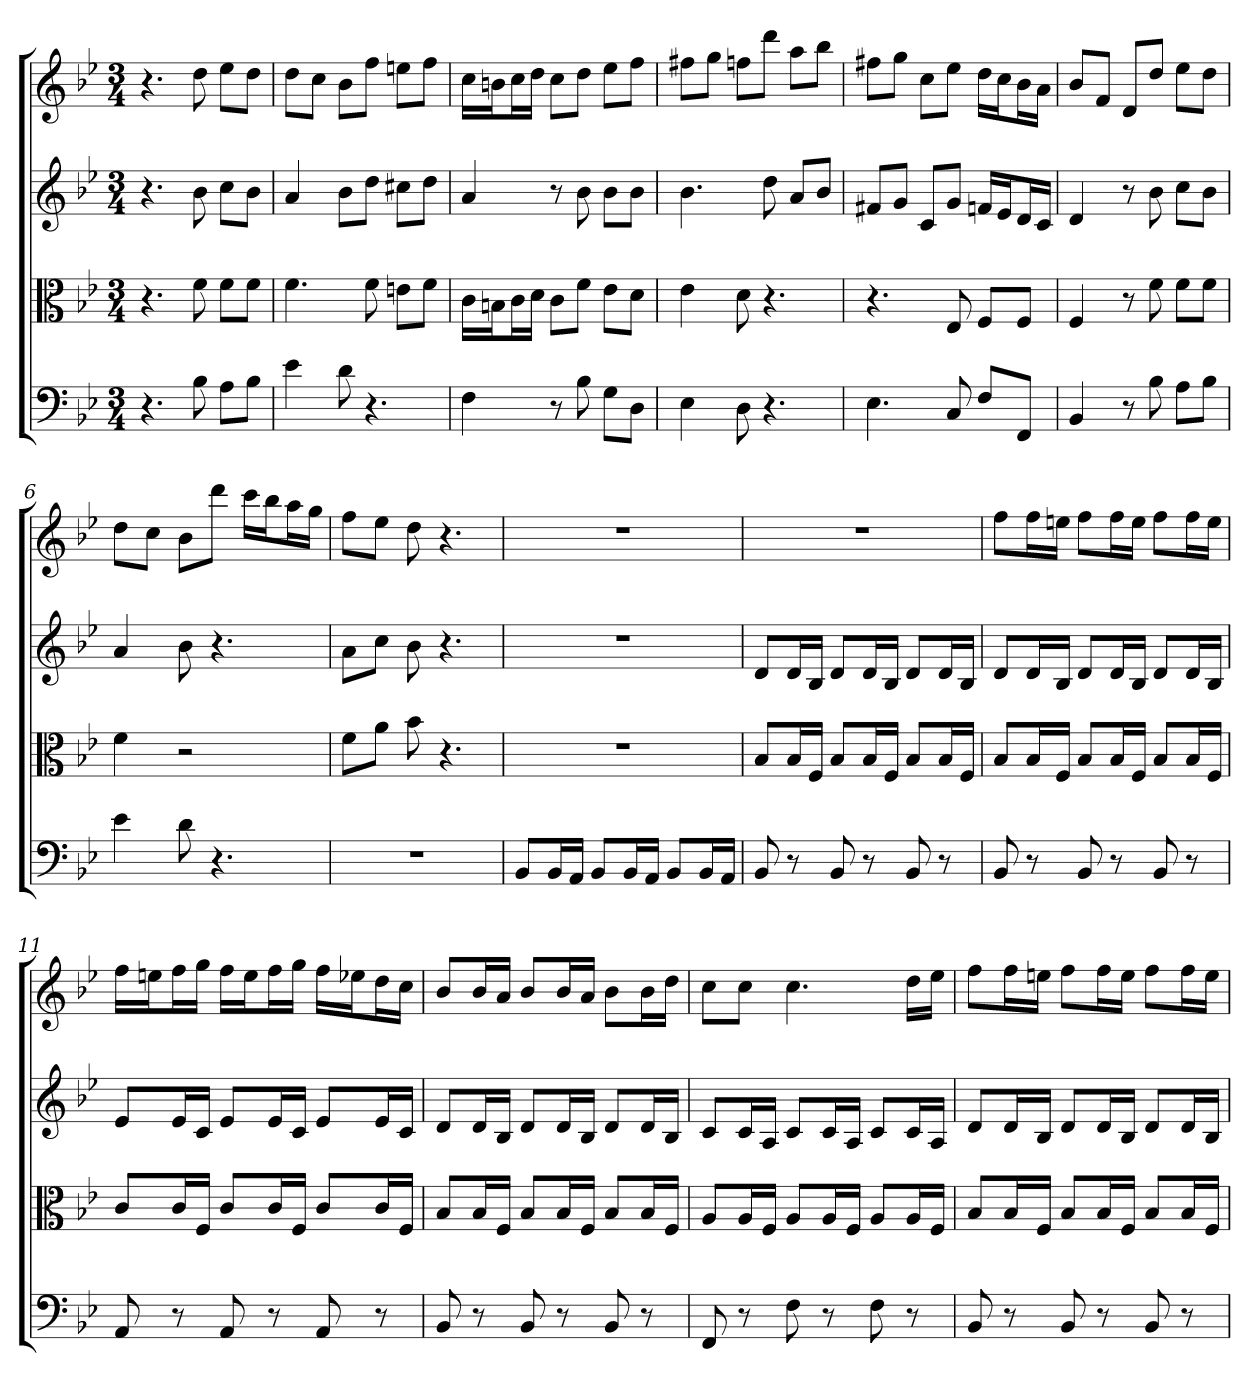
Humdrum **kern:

**kern	**kern	**kern	**kern
*part4	*part3	*part2	*part1
*staff4	*staff3	*staff2	*staff1
*clefF4	*clefC3	*	*
*k[b-e-]	*k[b-e-]	*k[b-e-]	*k[b-e-]
*B-:	*B-:	*B-:	*B-:
*M3/4	*M3/4	*M3/4	*M3/4
=	=	=	=
4.r	4.r	4.r	4.r
8B-	8f	8b-	8dd
8A\L	8f\L	8ccL	8ee-L
8B-\J	8f\J	8b-J	8ddJ
=1	=1	=1	=1
4e-	4.f	4a	8ddL
.	.	.	8ccJ
8d	.	8b-L	8b-L
4.r	8f	8ddJ	8ffJ
.	8en\L	8cc#XL	8eenL
.	8f\J	8ddJ	8ffJ
=2	=2	=2	=2
4F	16c\LL	4a	16ccLL
.	16Bn\J	.	16bnJ
.	16c\L	.	16ccL
.	16d\JJ	.	16ddJJ
8r	8c\L	8r	8ccL
8B-	8f\J	8b-	8ddJ
8G\L	8e-\L	8b-L	8ee-L
8D\J	8d\J	8b-J	8ffJ
=3	=3	=3	=3
4E-	4e-	4.b-	8ff#XL
.	.	.	8ggJ
8D	8d	.	8ffnL
4.r	4.r	8dd	8dddJ
.	.	8aL	8aaL
.	.	8b-J	8bb-J
=4	=4	=4	=4
4.E-	4.r	8f#XL	8ff#XL
.	.	8gJ	8ggJ
.	.	8cL	8ccL
8C	8E-	8gJ	8ee-J
8F/L	8F/L	16fnLL	16ddLL
.	.	16e-J	16ccJ
8FF/J	8F/J	16dL	16b-L
.	.	16cJJ	16aJJ
=5	=5	=5	=5
4BB-	4F	4d	8b-L
.	.	.	8fJ
8r	8r	8r	8dL
8B-	8f	8b-	8ddJ
8A\L	8f\L	8ccL	8ee-L
8B-\J	8f\J	8b-J	8ddJ
=6	=6	=6	=6
4e-	4f	4a	8ddL
.	.	.	8ccJ
8d	2r	8b-	8b-L
4.r	.	4.r	8dddJ
.	.	.	16cccLL
.	.	.	16bb-J
.	.	.	16aaL
.	.	.	16ggJJ
=7	=7	=7	=7
2.r	8f\L	8aL	8ffL
.	8a\J	8ccJ	8ee-J
.	8b-	8b-	8dd
.	4.r	4.r	4.r
=8	=8	=8	=8
8BB-/L	2.r	2.r	2.r
16BB-/L	.	.	.
16AA/JJ	.	.	.
8BB-/L	.	.	.
16BB-/L	.	.	.
16AA/JJ	.	.	.
8BB-/L	.	.	.
16BB-/L	.	.	.
16AA/JJ	.	.	.
=9	=9	=9	=9
8BB-	8B-/L	8dL	2.r
8r	16B-/L	16dL	.
.	16F/JJ	16B-JJ	.
8BB-	8B-/L	8dL	.
8r	16B-/L	16dL	.
.	16F/JJ	16B-JJ	.
8BB-	8B-/L	8dL	.
8r	16B-/L	16dL	.
.	16F/JJ	16B-JJ	.
=10	=10	=10	=10
8BB-	8B-/L	8dL	8ffL
8r	16B-/L	16dL	16ffL
.	16F/JJ	16B-JJ	16eenJJ
8BB-	8B-/L	8dL	8ffL
8r	16B-/L	16dL	16ffL
.	16F/JJ	16B-JJ	16eeJJ
8BB-	8B-/L	8dL	8ffL
8r	16B-/L	16dL	16ffL
.	16F/JJ	16B-JJ	16eeJJ
=11	=11	=11	=11
8AA	8c/L	8e-L	16ffLL
.	.	.	16eenJ
8r	16c/L	16e-L	16ffL
.	16F/JJ	16cJJ	16ggJJ
8AA	8c/L	8e-L	16ffLL
.	.	.	16eeJ
8r	16c/L	16e-L	16ffL
.	16F/JJ	16cJJ	16ggJJ
8AA	8c/L	8e-L	16ffLL
.	.	.	16ee-XJ
8r	16c/L	16e-L	16ddL
.	16F/JJ	16cJJ	16ccJJ
=12	=12	=12	=12
8BB-	8B-/L	8dL	8b-L
8r	16B-/L	16dL	16b-L
.	16F/JJ	16B-JJ	16aJJ
8BB-	8B-/L	8dL	8b-L
8r	16B-/L	16dL	16b-L
.	16F/JJ	16B-JJ	16aJJ
8BB-	8B-/L	8dL	8b-L
8r	16B-/L	16dL	16b-L
.	16F/JJ	16B-JJ	16ddJJ
=13	=13	=13	=13
8FF	8A/L	8cL	8ccL
8r	16A/L	16cL	8ccJ
.	16F/JJ	16AJJ	.
8F	8A/L	8cL	4.cc
8r	16A/L	16cL	.
.	16F/JJ	16AJJ	.
8F	8A/L	8cL	.
8r	16A/L	16cL	16ddLL
.	16F/JJ	16AJJ	16ee-JJ
=14	=14	=14	=14
8BB-	8B-/L	8dL	8ffL
8r	16B-/L	16dL	16ffL
.	16F/JJ	16B-JJ	16eenJJ
8BB-	8B-/L	8dL	8ffL
8r	16B-/L	16dL	16ffL
.	16F/JJ	16B-JJ	16eeJJ
8BB-	8B-/L	8dL	8ffL
8r	16B-/L	16dL	16ffL
.	16F/JJ	16B-JJ	16eeJJ
=	=	=	=
*-	*-	*-	*-
